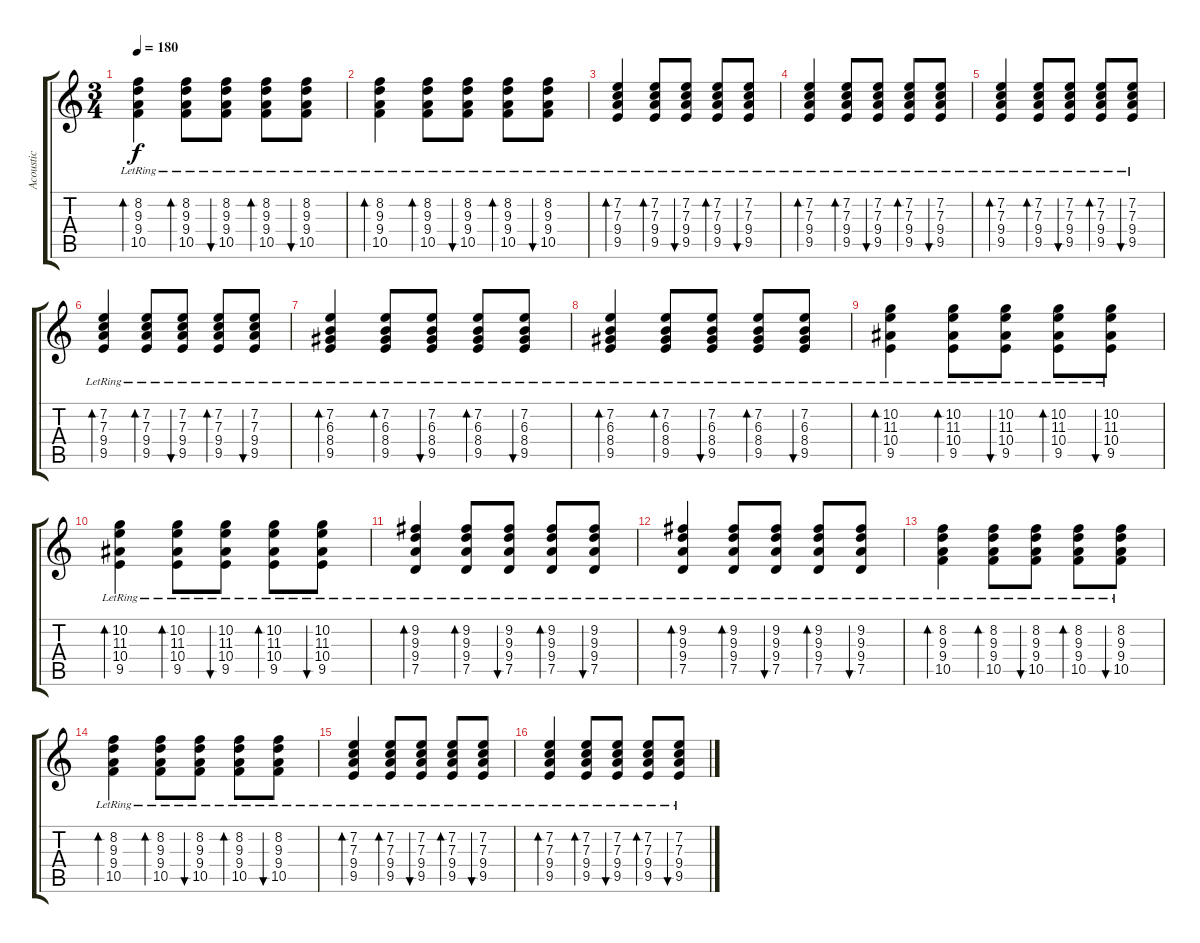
\track ("Acoustic" "Acoustic") {instrument acousticguitarnylon}
\staff {score tabs}
\tuning (D4 A3 F3 C3 G2 C2) {hide}
\ts (3 4)
\tempo 180
\clef g2
\ks c
(8.2{lr} 9.3{lr} 9.4{lr} 10.5{lr}).4{bd 240 dy f} (8.2{lr} 9.3{lr} 9.4{lr} 10.5{lr}).8{bd 120} (8.2{lr} 9.3{lr} 9.4{lr} 10.5{lr}).8{bu 120} (8.2{lr} 9.3{lr} 9.4{lr} 10.5{lr}).8{bd 120} (8.2{lr} 9.3{lr} 9.4{lr} 10.5{lr}).8{bu 120} |
(8.2{lr} 9.3{lr} 9.4{lr} 10.5{lr}).4{bd 240} (8.2{lr} 9.3{lr} 9.4{lr} 10.5{lr}).8{bd 120} (8.2{lr} 9.3{lr} 9.4{lr} 10.5{lr}).8{bu 120} (8.2{lr} 9.3{lr} 9.4{lr} 10.5{lr}).8{bd 120} (8.2{lr} 9.3{lr} 9.4{lr} 10.5{lr}).8{bu 120} |
(7.2{lr} 7.3{lr} 9.4{lr} 9.5{lr}).4{bd 240} (7.2{lr} 7.3{lr} 9.4{lr} 9.5{lr}).8{bd 120} (7.2{lr} 7.3{lr} 9.4{lr} 9.5{lr}).8{bu 120} (7.2{lr} 7.3{lr} 9.4{lr} 9.5{lr}).8{bd 120} (7.2{lr} 7.3{lr} 9.4{lr} 9.5{lr}).8{bu 120} |
(7.2{lr} 7.3{lr} 9.4{lr} 9.5{lr}).4{bd 240} (7.2{lr} 7.3{lr} 9.4{lr} 9.5{lr}).8{bd 120} (7.2{lr} 7.3{lr} 9.4{lr} 9.5{lr}).8{bu 120} (7.2{lr} 7.3{lr} 9.4{lr} 9.5{lr}).8{bd 120} (7.2{lr} 7.3{lr} 9.4{lr} 9.5{lr}).8{bu 120} |
(7.2{lr} 7.3{lr} 9.4{lr} 9.5{lr}).4{bd 240} (7.2{lr} 7.3{lr} 9.4{lr} 9.5{lr}).8{bd 120} (7.2{lr} 7.3{lr} 9.4{lr} 9.5{lr}).8{bu 120} (7.2{lr} 7.3{lr} 9.4{lr} 9.5{lr}).8{bd 120} (7.2{lr} 7.3{lr} 9.4{lr} 9.5{lr}).8{bu 120} |
(7.2{lr} 7.3{lr} 9.4{lr} 9.5{lr}).4{bd 240} (7.2{lr} 7.3{lr} 9.4{lr} 9.5{lr}).8{bd 120} (7.2{lr} 7.3{lr} 9.4{lr} 9.5{lr}).8{bu 120} (7.2{lr} 7.3{lr} 9.4{lr} 9.5{lr}).8{bd 120} (7.2{lr} 7.3{lr} 9.4{lr} 9.5{lr}).8{bu 120} |
(7.2 6.3{lr} 8.4{lr} 9.5{lr}).4{bd 240} (7.2{lr} 6.3{lr} 8.4{lr} 9.5{lr}).8{bd 120} (7.2{lr} 6.3{lr} 8.4{lr} 9.5{lr}).8{bu 120} (7.2{lr} 6.3{lr} 8.4{lr} 9.5{lr}).8{bd 120} (7.2{lr} 6.3{lr} 8.4{lr} 9.5{lr}).8{bu 120} |
(7.2{lr} 6.3{lr} 8.4{lr} 9.5{lr}).4{bd 240} (7.2{lr} 6.3{lr} 8.4{lr} 9.5{lr}).8{bd 120} (7.2{lr} 6.3{lr} 8.4{lr} 9.5{lr}).8{bu 120} (7.2{lr} 6.3{lr} 8.4{lr} 9.5{lr}).8{bd 120} (7.2{lr} 6.3{lr} 8.4{lr} 9.5{lr}).8{bu 120} |
(10.2{lr} 11.3{lr} 10.4{lr} 9.5{lr}).4{bd 240} (10.2{lr} 11.3{lr} 10.4{lr} 9.5{lr}).8{bd 120} (10.2{lr} 11.3{lr} 10.4{lr} 9.5{lr}).8{bu 120} (10.2{lr} 11.3{lr} 10.4{lr} 9.5{lr}).8{bd 120} (10.2{lr} 11.3{lr} 10.4{lr} 9.5{lr}).8{bu 120} |
(10.2{lr} 11.3{lr} 10.4{lr} 9.5{lr}).4{bd 240} (10.2{lr} 11.3{lr} 10.4{lr} 9.5{lr}).8{bd 120} (10.2{lr} 11.3{lr} 10.4{lr} 9.5{lr}).8{bu 120} (10.2{lr} 11.3{lr} 10.4{lr} 9.5{lr}).8{bd 120} (10.2{lr} 11.3{lr} 10.4{lr} 9.5{lr}).8{bu 120} |
(9.2{lr} 9.3{lr} 9.4{lr} 7.5{lr}).4{bd 240} (9.2{lr} 9.3{lr} 9.4{lr} 7.5{lr}).8{bd 120} (9.2{lr} 9.3{lr} 9.4{lr} 7.5{lr}).8{bu 120} (9.2{lr} 9.3{lr} 9.4{lr} 7.5{lr}).8{bd 120} (9.2{lr} 9.3{lr} 9.4{lr} 7.5{lr}).8{bu 120} |
(9.2{lr} 9.3{lr} 9.4{lr} 7.5{lr}).4{bd 240} (9.2{lr} 9.3{lr} 9.4{lr} 7.5{lr}).8{bd 120} (9.2{lr} 9.3{lr} 9.4{lr} 7.5{lr}).8{bu 120} (9.2{lr} 9.3{lr} 9.4{lr} 7.5{lr}).8{bd 120} (9.2{lr} 9.3{lr} 9.4{lr} 7.5{lr}).8{bu 120} |
(8.2{lr} 9.3{lr} 9.4{lr} 10.5{lr}).4{bd 240} (8.2{lr} 9.3{lr} 9.4{lr} 10.5{lr}).8{bd 120} (8.2{lr} 9.3{lr} 9.4{lr} 10.5{lr}).8{bu 120} (8.2{lr} 9.3{lr} 9.4{lr} 10.5{lr}).8{bd 120} (8.2{lr} 9.3{lr} 9.4{lr} 10.5{lr}).8{bu 120} |
(8.2{lr} 9.3{lr} 9.4{lr} 10.5{lr}).4{bd 240} (8.2{lr} 9.3{lr} 9.4{lr} 10.5{lr}).8{bd 120} (8.2{lr} 9.3{lr} 9.4{lr} 10.5{lr}).8{bu 120} (8.2{lr} 9.3{lr} 9.4{lr} 10.5{lr}).8{bd 120} (8.2{lr} 9.3{lr} 9.4{lr} 10.5{lr}).8{bu 120} |
(7.2{lr} 7.3{lr} 9.4{lr} 9.5{lr}).4{bd 240} (7.2{lr} 7.3{lr} 9.4{lr} 9.5{lr}).8{bd 120} (7.2{lr} 7.3{lr} 9.4{lr} 9.5{lr}).8{bu 120} (7.2{lr} 7.3{lr} 9.4{lr} 9.5{lr}).8{bd 120} (7.2{lr} 7.3{lr} 9.4{lr} 9.5{lr}).8{bu 120} |
(7.2{lr} 7.3{lr} 9.4{lr} 9.5{lr}).4{bd 240} (7.2{lr} 7.3{lr} 9.4{lr} 9.5{lr}).8{bd 120} (7.2{lr} 7.3{lr} 9.4{lr} 9.5{lr}).8{bu 120} (7.2{lr} 7.3{lr} 9.4{lr} 9.5{lr}).8{bd 120} (7.2{lr} 7.3{lr} 9.4{lr} 9.5{lr}).8{bu 120}
